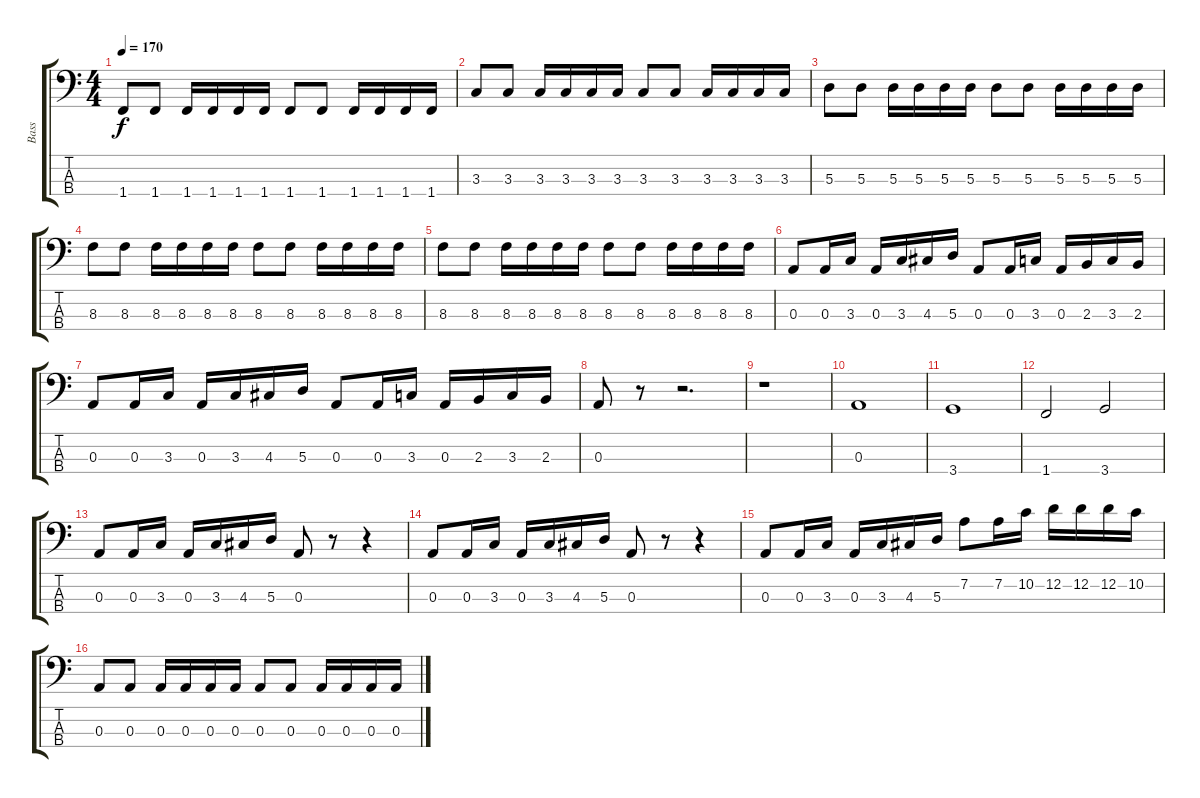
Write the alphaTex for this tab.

\track ("Bass" "Bass") {instrument electricbassfinger}
\staff {score tabs}
\tuning (G2 D2 A1 E1) {hide}
\ts (4 4)
\tempo 170
\clef f4
\ks c
1.4.8{dy f} 1.4.8 1.4.16 1.4.16 1.4.16 1.4.16 1.4.8 1.4.8 1.4.16 1.4.16 1.4.16 1.4.16 |
3.3.8 3.3.8 3.3.16 3.3.16 3.3.16 3.3.16 3.3.8 3.3.8 3.3.16 3.3.16 3.3.16 3.3.16 |
5.3.8 5.3.8 5.3.16 5.3.16 5.3.16 5.3.16 5.3.8 5.3.8 5.3.16 5.3.16 5.3.16 5.3.16 |
8.3.8 8.3.8 8.3.16 8.3.16 8.3.16 8.3.16 8.3.8 8.3.8 8.3.16 8.3.16 8.3.16 8.3.16 |
8.3.8 8.3.8 8.3.16 8.3.16 8.3.16 8.3.16 8.3.8 8.3.8 8.3.16 8.3.16 8.3.16 8.3.16 |
0.3.8 0.3.16 3.3.16 0.3.16 3.3.16 4.3.16 5.3.16 0.3.8 0.3.16 3.3.16 0.3.16 2.3.16 3.3.16 2.3.16 |
0.3.8 0.3.16 3.3.16 0.3.16 3.3.16 4.3.16 5.3.16 0.3.8 0.3.16 3.3.16 0.3.16 2.3.16 3.3.16 2.3.16 |
0.3.8 r.8 r.2{d} |
r.1 |
0.3.1 |
3.4.1 |
1.4.2 3.4.2 |
0.3.8 0.3.16 3.3.16 0.3.16 3.3.16 4.3.16 5.3.16 0.3.8 r.8 r.4 |
0.3.8 0.3.16 3.3.16 0.3.16 3.3.16 4.3.16 5.3.16 0.3.8 r.8 r.4 |
0.3.8 0.3.16 3.3.16 0.3.16 3.3.16 4.3.16 5.3.16 7.2.8 7.2.16 10.2.16 12.2.16 12.2.16 12.2.16 10.2.16 |
0.3.8 0.3.8 0.3.16 0.3.16 0.3.16 0.3.16 0.3.8 0.3.8 0.3.16 0.3.16 0.3.16 0.3.16
